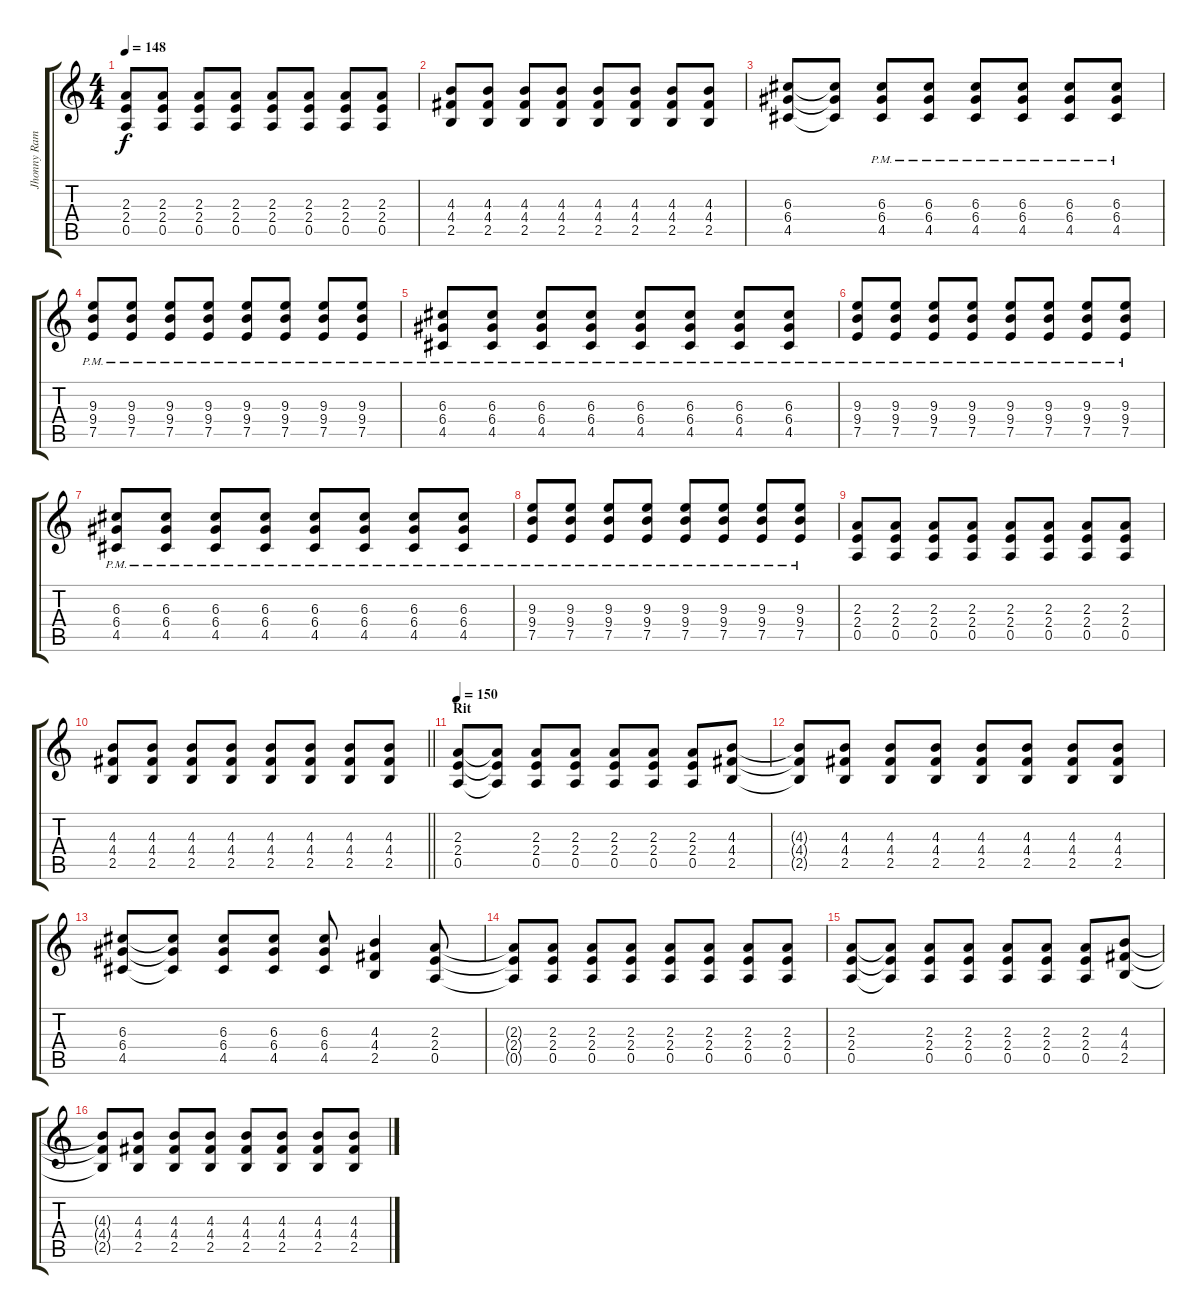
\track ("Jhonny Ramone - Rithm" "Jhonny Ram") {instrument distortionguitar}
\staff {score tabs}
\tuning (E4 B3 G3 D3 A2 E2) {hide}
\ts (4 4)
\tempo 148
\clef g2
\ks c
(2.3 2.4 0.5).8{dy f} (2.3 2.4 0.5).8 (2.3 2.4 0.5).8 (2.3 2.4 0.5).8 (2.3 2.4 0.5).8 (2.3 2.4 0.5).8 (2.3 2.4 0.5).8 (2.3 2.4 0.5).8 |
(4.3 4.4 2.5).8 (4.3 4.4 2.5).8 (4.3 4.4 2.5).8 (4.3 4.4 2.5).8 (4.3 4.4 2.5).8 (4.3 4.4 2.5).8 (4.3 4.4 2.5).8 (4.3 4.4 2.5).8 |
(6.3 6.4 4.5).8 (6.3{t} 6.4{t} 4.5{t}).8 (6.3{pm} 6.4{pm} 4.5{pm}).8 (6.3{pm} 6.4{pm} 4.5{pm}).8 (6.3{pm} 6.4{pm} 4.5{pm}).8 (6.3{pm} 6.4{pm} 4.5{pm}).8 (6.3{pm} 6.4{pm} 4.5{pm}).8 (6.3{pm} 6.4{pm} 4.5{pm}).8 |
(9.3{pm} 9.4{pm} 7.5{pm}).8 (9.3{pm} 9.4{pm} 7.5{pm}).8 (9.3{pm} 9.4{pm} 7.5{pm}).8 (9.3{pm} 9.4{pm} 7.5{pm}).8 (9.3{pm} 9.4{pm} 7.5{pm}).8 (9.3{pm} 9.4{pm} 7.5{pm}).8 (9.3{pm} 9.4{pm} 7.5{pm}).8 (9.3{pm} 9.4{pm} 7.5{pm}).8 |
(6.3{pm} 6.4{pm} 4.5{pm}).8 (6.3{pm} 6.4{pm} 4.5{pm}).8 (6.3{pm} 6.4{pm} 4.5{pm}).8 (6.3{pm} 6.4{pm} 4.5{pm}).8 (6.3{pm} 6.4{pm} 4.5{pm}).8 (6.3{pm} 6.4{pm} 4.5{pm}).8 (6.3{pm} 6.4{pm} 4.5{pm}).8 (6.3{pm} 6.4{pm} 4.5{pm}).8 |
(9.3{pm} 9.4{pm} 7.5{pm}).8 (9.3{pm} 9.4{pm} 7.5{pm}).8 (9.3{pm} 9.4{pm} 7.5{pm}).8 (9.3{pm} 9.4{pm} 7.5{pm}).8 (9.3{pm} 9.4{pm} 7.5{pm}).8 (9.3{pm} 9.4{pm} 7.5{pm}).8 (9.3{pm} 9.4{pm} 7.5{pm}).8 (9.3{pm} 9.4{pm} 7.5{pm}).8 |
(6.3{pm} 6.4{pm} 4.5{pm}).8 (6.3{pm} 6.4{pm} 4.5{pm}).8 (6.3{pm} 6.4{pm} 4.5{pm}).8 (6.3{pm} 6.4{pm} 4.5{pm}).8 (6.3{pm} 6.4{pm} 4.5{pm}).8 (6.3{pm} 6.4{pm} 4.5{pm}).8 (6.3{pm} 6.4{pm} 4.5{pm}).8 (6.3{pm} 6.4{pm} 4.5{pm}).8 |
(9.3{pm} 9.4{pm} 7.5{pm}).8 (9.3{pm} 9.4{pm} 7.5{pm}).8 (9.3{pm} 9.4{pm} 7.5{pm}).8 (9.3{pm} 9.4{pm} 7.5{pm}).8 (9.3{pm} 9.4{pm} 7.5{pm}).8 (9.3{pm} 9.4{pm} 7.5{pm}).8 (9.3{pm} 9.4{pm} 7.5{pm}).8 (9.3{pm} 9.4{pm} 7.5{pm}).8 |
(2.3 2.4 0.5).8 (2.3 2.4 0.5).8 (2.3 2.4 0.5).8 (2.3 2.4 0.5).8 (2.3 2.4 0.5).8 (2.3 2.4 0.5).8 (2.3 2.4 0.5).8 (2.3 2.4 0.5).8 |
\barLineRight lightlight
(4.3 4.4 2.5).8 (4.3 4.4 2.5).8 (4.3 4.4 2.5).8 (4.3 4.4 2.5).8 (4.3 4.4 2.5).8 (4.3 4.4 2.5).8 (4.3 4.4 2.5).8 (4.3 4.4 2.5).8 |
\section ("" "Rit")
\tempo 150
(2.3 2.4 0.5).8 (2.3{t} 2.4{t} 0.5{t}).8 (2.3 2.4 0.5).8 (2.3 2.4 0.5).8 (2.3 2.4 0.5).8 (2.3 2.4 0.5).8 (2.3 2.4 0.5).8 (4.3 4.4 2.5).8 |
(4.3{t} 4.4{t} 2.5{t}).8 (4.3 4.4 2.5).8 (4.3 4.4 2.5).8 (4.3 4.4 2.5).8 (4.3 4.4 2.5).8 (4.3 4.4 2.5).8 (4.3 4.4 2.5).8 (4.3 4.4 2.5).8 |
(6.3 6.4 4.5).8 (6.3{t} 6.4{t} 4.5{t}).8 (6.3 6.4 4.5).8 (6.3 6.4 4.5).8 (6.3 6.4 4.5).8 (4.3 4.4 2.5).4 (2.3 2.4 0.5).8 |
(2.3{t} 2.4{t} 0.5{t}).8 (2.3 2.4 0.5).8 (2.3 2.4 0.5).8 (2.3 2.4 0.5).8 (2.3 2.4 0.5).8 (2.3 2.4 0.5).8 (2.3 2.4 0.5).8 (2.3 2.4 0.5).8 |
(2.3 2.4 0.5).8 (2.3{t} 2.4{t} 0.5{t}).8 (2.3 2.4 0.5).8 (2.3 2.4 0.5).8 (2.3 2.4 0.5).8 (2.3 2.4 0.5).8 (2.3 2.4 0.5).8 (4.3 4.4 2.5).8 |
(4.3{t} 4.4{t} 2.5{t}).8 (4.3 4.4 2.5).8 (4.3 4.4 2.5).8 (4.3 4.4 2.5).8 (4.3 4.4 2.5).8 (4.3 4.4 2.5).8 (4.3 4.4 2.5).8 (4.3 4.4 2.5).8
